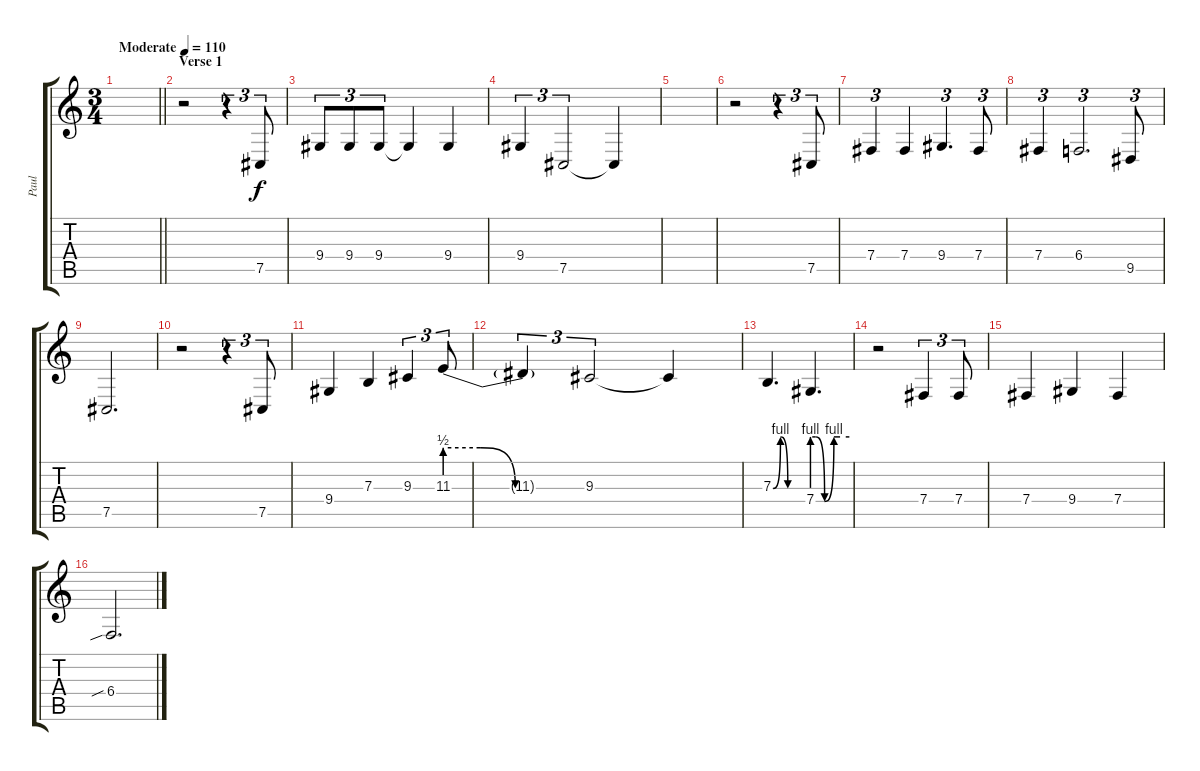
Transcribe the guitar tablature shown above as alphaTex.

\track ("Paul" "Paul") {instrument altosax}
\staff {score tabs}
\tuning (Db4 Ab3 E3 B2 Gb2 Db2) {hide}
\ts (3 4)
\tempo (110 "Moderate")
\clef g2
\barLineRight lightlight
\ks c
|
\section ("" "Verse 1")
r.2 r.4{tu (3 2)} 7.5.8{tu (3 2)} |
9.4.8{tu (3 2)} 9.4.8{tu (3 2)} 9.4.8{tu (3 2)} 9.4{t}.4 9.4.4 |
9.4.4{tu (3 2)} 7.5.2{tu (3 2)} 7.5{t}.4 |
|
r.2 r.4{tu (3 2)} 7.5.8{tu (3 2)} |
7.4.4{tu (3 2)} 7.4.4 9.4.4{d tu (3 2)} 7.4.8{tu (3 2)} |
7.4.4{tu (3 2)} 6.4.2{d tu (3 2)} 9.5.8{tu (3 2)} |
7.5.2{d} |
r.2 r.4{tu (3 2)} 7.5.8{tu (3 2)} |
9.4.4 7.3.4 9.3.4{tu (3 2)} 11.3{be (custom 0 2 15 2 30 0 60 0)}.8{tu (3 2)} |
11.3{t}.4{tu (3 2)} 9.3.2{tu (3 2)} 9.3{t}.4 |
7.3{be (custom 0 0 15 4 30 0 60 0)}.4{d} 7.4{be (custom 0 4 5 4 20 0 35 4 45 4 60 4)}.4{d} |
r.2 7.4.4{tu (3 2)} 7.4.8{tu (3 2)} |
7.4.4 9.4.4 7.4.4 |
6.4{sib}.2{d}
